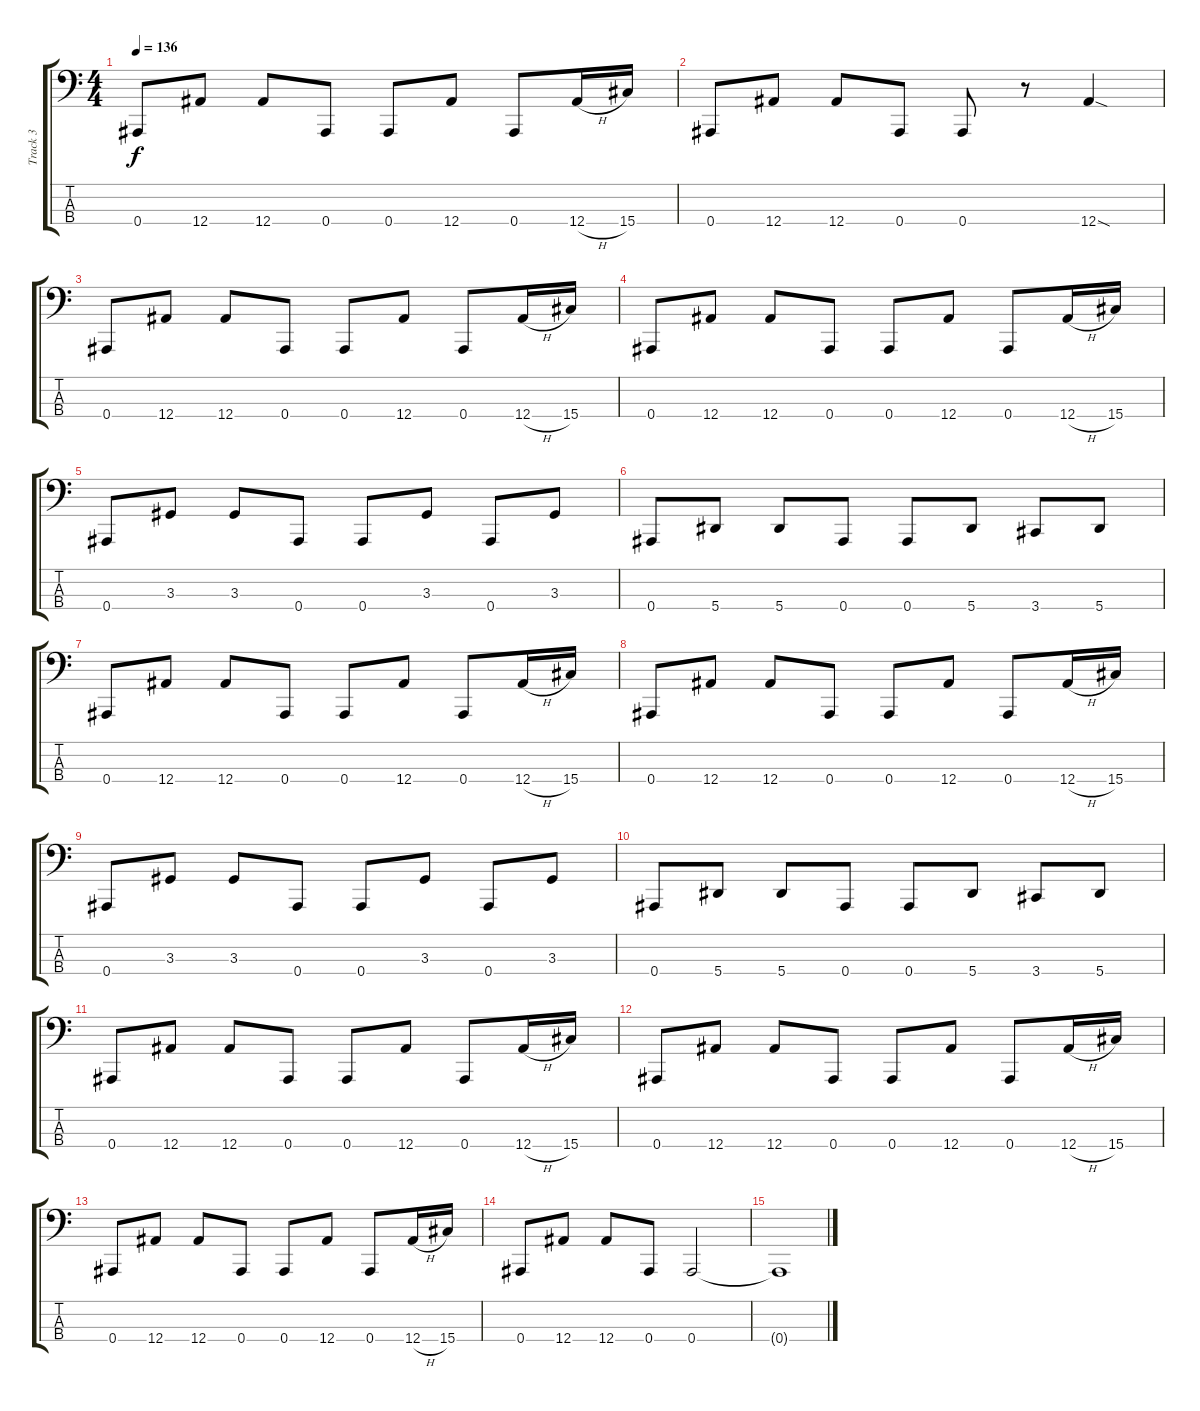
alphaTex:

\track ("Track 3" "Track 3") {instrument electricbasspick}
\staff {score tabs}
\tuning (Eb2 Bb1 F1 Bb0) {hide}
\ts (4 4)
\tempo 136
\clef f4
\ks c
0.4.8{dy f} 12.4.8 12.4.8 0.4.8 0.4.8 12.4.8 0.4.8 12.4{h}.16 15.4.16 |
0.4.8 12.4.8 12.4.8 0.4.8 0.4.8 r.8 12.4{sod}.4 |
0.4.8 12.4.8 12.4.8 0.4.8 0.4.8 12.4.8 0.4.8 12.4{h}.16 15.4.16 |
0.4.8 12.4.8 12.4.8 0.4.8 0.4.8 12.4.8 0.4.8 12.4{h}.16 15.4.16 |
0.4.8 3.3.8 3.3.8 0.4.8 0.4.8 3.3.8 0.4.8 3.3.8 |
0.4.8 5.4.8 5.4.8 0.4.8 0.4.8 5.4.8 3.4.8 5.4.8 |
0.4.8 12.4.8 12.4.8 0.4.8 0.4.8 12.4.8 0.4.8 12.4{h}.16 15.4.16 |
0.4.8 12.4.8 12.4.8 0.4.8 0.4.8 12.4.8 0.4.8 12.4{h}.16 15.4.16 |
0.4.8 3.3.8 3.3.8 0.4.8 0.4.8 3.3.8 0.4.8 3.3.8 |
0.4.8 5.4.8 5.4.8 0.4.8 0.4.8 5.4.8 3.4.8 5.4.8 |
0.4.8 12.4.8 12.4.8 0.4.8 0.4.8 12.4.8 0.4.8 12.4{h}.16 15.4.16 |
0.4.8 12.4.8 12.4.8 0.4.8 0.4.8 12.4.8 0.4.8 12.4{h}.16 15.4.16 |
0.4.8 12.4.8 12.4.8 0.4.8 0.4.8 12.4.8 0.4.8 12.4{h}.16 15.4.16 |
0.4.8 12.4.8 12.4.8 0.4.8 0.4.2 |
0.4{t}.1
